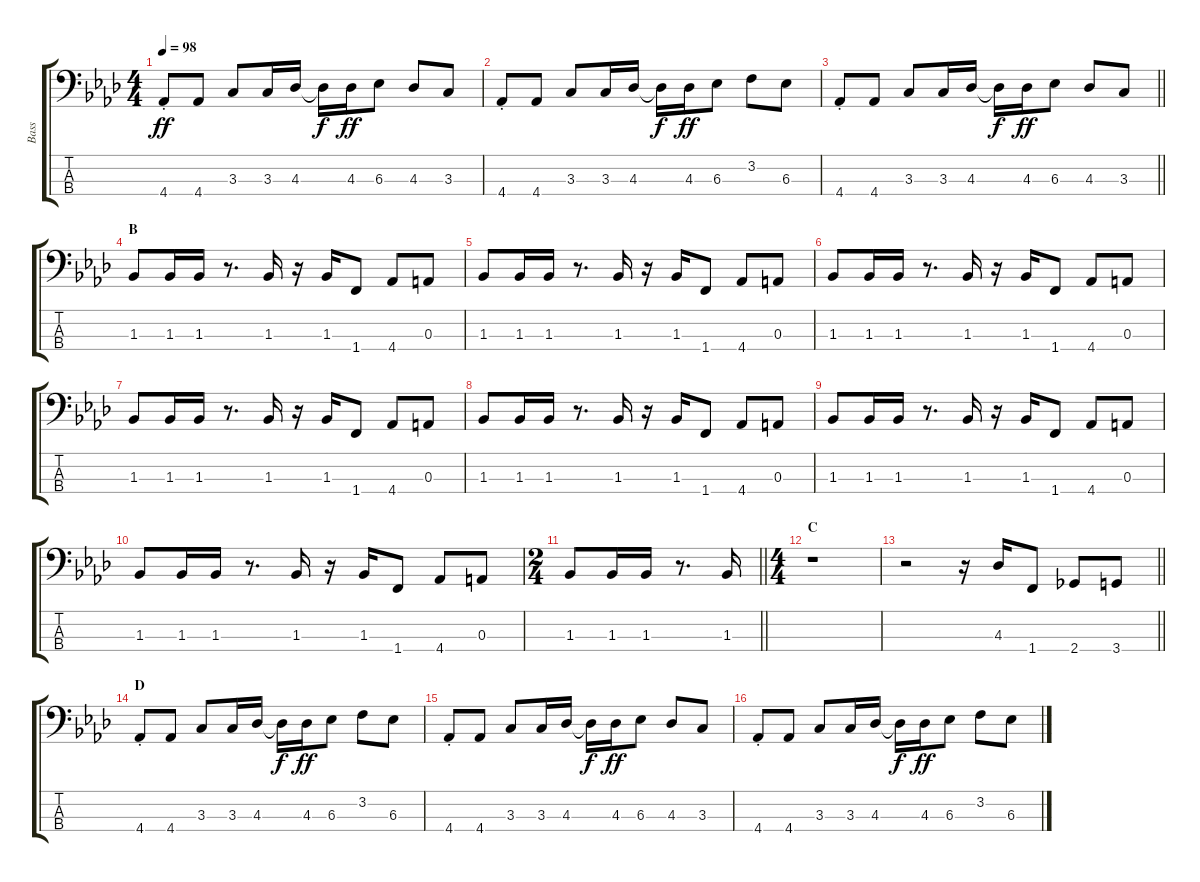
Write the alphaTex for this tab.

\track ("Bass" "Bass") {instrument electricbasspick}
\staff {score tabs}
\tuning (G2 D2 A1 E1) {hide}
\ts (4 4)
\tempo 98
\clef f4
\ks ab
4.4{st}.8{dy ff} 4.4.8 3.3.8 3.3.16 4.3.16 4.3{t}.16{dy f} 4.3.16{dy ff} 6.3.8 4.3.8 3.3.8 |
4.4{st}.8 4.4.8 3.3.8 3.3.16 4.3.16 4.3{t}.16{dy f} 4.3.16{dy ff} 6.3.8 3.2.8 6.3.8 |
\barLineRight lightlight
4.4{st}.8 4.4.8 3.3.8 3.3.16 4.3.16 4.3{t}.16{dy f} 4.3.16{dy ff} 6.3.8 4.3.8 3.3.8 |
\section ("" "B")
1.3.8 1.3.16 1.3.16 r.8{d} 1.3.16 r.16 1.3.16 1.4.8 4.4.8 0.3.8 |
1.3.8 1.3.16 1.3.16 r.8{d} 1.3.16 r.16 1.3.16 1.4.8 4.4.8 0.3.8 |
1.3.8 1.3.16 1.3.16 r.8{d} 1.3.16 r.16 1.3.16 1.4.8 4.4.8 0.3.8 |
1.3.8 1.3.16 1.3.16 r.8{d} 1.3.16 r.16 1.3.16 1.4.8 4.4.8 0.3.8 |
1.3.8 1.3.16 1.3.16 r.8{d} 1.3.16 r.16 1.3.16 1.4.8 4.4.8 0.3.8 |
1.3.8 1.3.16 1.3.16 r.8{d} 1.3.16 r.16 1.3.16 1.4.8 4.4.8 0.3.8 |
1.3.8 1.3.16 1.3.16 r.8{d} 1.3.16 r.16 1.3.16 1.4.8 4.4.8 0.3.8 |
\ts (2 4)
\barLineRight lightlight
1.3.8 1.3.16 1.3.16 r.8{d} 1.3.16 |
\ts (4 4)
\section ("" "C")
r.1 |
\barLineRight lightlight
r.2 r.16 4.3.16 1.4.8 2.4.8 3.4.8 |
\section ("" "D")
4.4{st}.8 4.4.8 3.3.8 3.3.16 4.3.16 4.3{t}.16{dy f} 4.3.16{dy ff} 6.3.8 3.2.8 6.3.8 |
4.4{st}.8 4.4.8 3.3.8 3.3.16 4.3.16 4.3{t}.16{dy f} 4.3.16{dy ff} 6.3.8 4.3.8 3.3.8 |
4.4{st}.8 4.4.8 3.3.8 3.3.16 4.3.16 4.3{t}.16{dy f} 4.3.16{dy ff} 6.3.8 3.2.8 6.3.8
